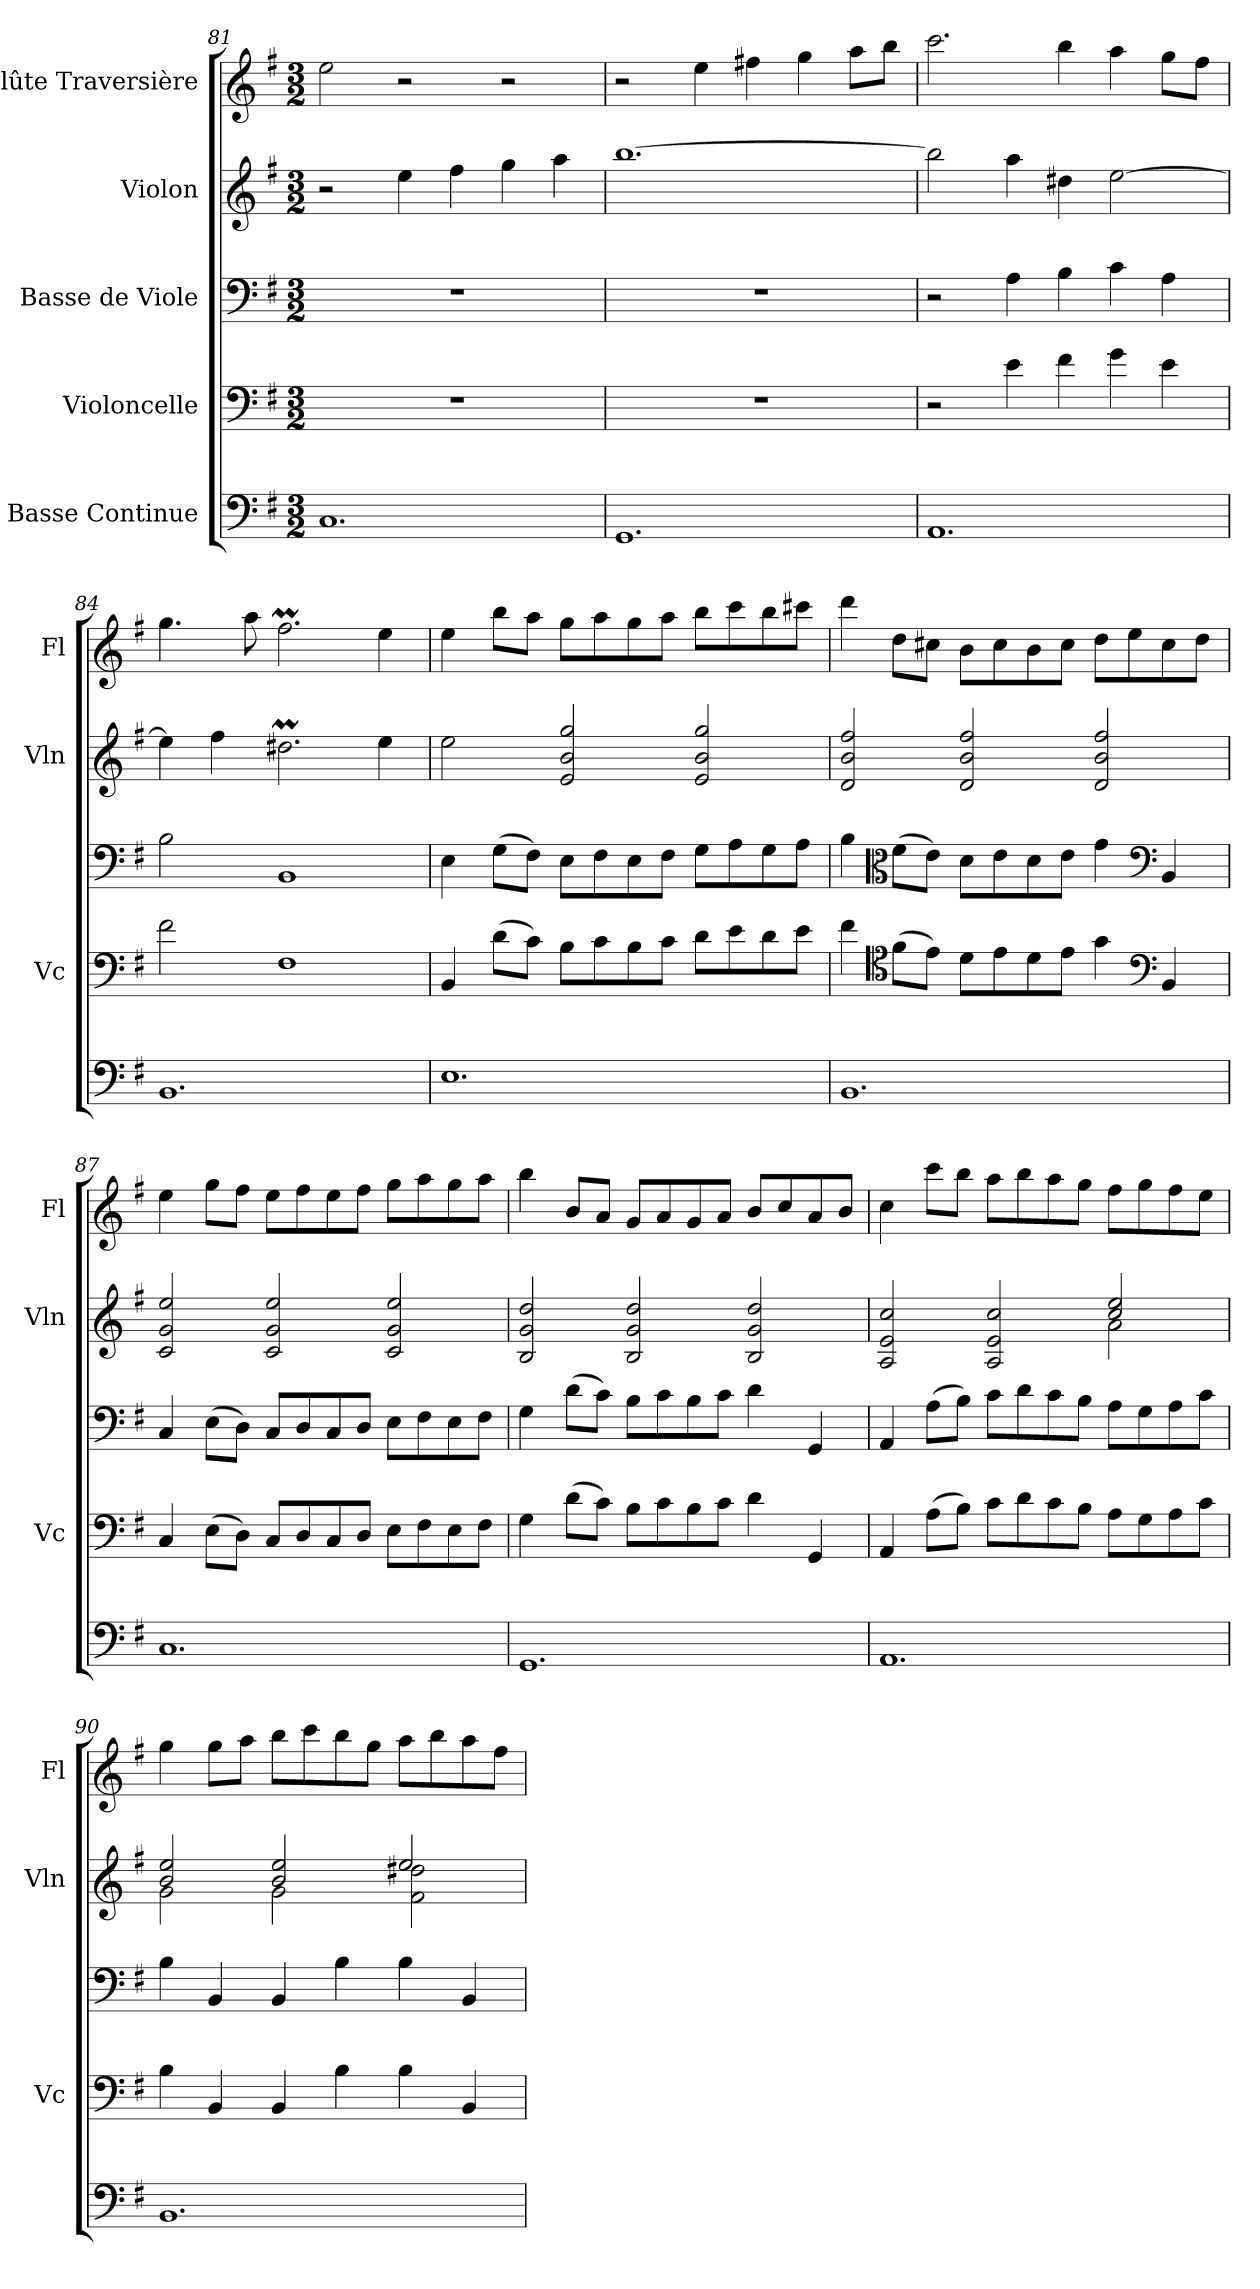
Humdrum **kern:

**kern	**kern	**kern	**kern	**kern
*part5	*part4	*part3	*part2	*part1
*staff5	*staff4	*staff3	*staff2	*staff1
*I"Basse Continue	*I"Violoncelle	*I"Basse de Viole	*I"Violon	*I"Flûte Traversière
*	*I'Vc	*	*I'Vln	*I'Fl
*clefF4	*clefF4	*clefF4	*clefG2	*clefG2
*k[f#]	*k[f#]	*k[f#]	*k[f#]	*k[f#]
*M3/2	*M3/2	*M3/2	*M3/2	*M3/2
=81	=81	=81	=81	=81
1.C	1.r	1.r	2r	2ee\
.	.	.	4ee\	2r
.	.	.	4ff#\	.
.	.	.	4gg\	2r
.	.	.	4aa\	.
!!LO:LB:g=z
=82	=82	=82	=82	=82
1.GG	1.r	1.r	[1.bb	2r
.	.	.	.	4ee\
.	.	.	.	4ff#X\
.	.	.	.	4gg\
.	.	.	.	8aa\L
.	.	.	.	8bb\J
=83	=83	=83	=83	=83
1.AA	2r	2r	2bb\]	2.ccc\
.	4e\	4A\	4aa\	.
.	4f#\	4B\	4dd#X\	4bb\
.	4g\	4c\	[2ee\	4aa\
.	4e\	4A\	.	8gg\L
.	.	.	.	8ff#\J
=84	=84	=84	=84	=84
1.BB	2f#\	2B\	4ee\]	4.gg\
.	.	.	4ff#\	.
.	.	.	.	8aa\
.	1F#	1BB	2.dd#Xm\	2.ff#m\
.	.	.	4ee\	4ee\
=85	=85	=85	=85	=85
1.E	4BB/	4E\	2ee\	4ee\
.	(8d\L	(8G\L	.	8bb\L
.	8c\J)	8F#\J)	.	8aa\J
.	8B\L	8E\L	2e/ 2b/ 2gg/	8gg\L
.	8c\	8F#\	.	8aa\
.	8B\	8E\	.	8gg\
.	8c\J	8F#\J	.	8aa\J
.	8d\L	8G\L	2e/ 2b/ 2gg/	8bb\L
.	8e\	8A\	.	8ccc\
.	8d\	8G\	.	8bb\
.	8e\J	8A\J	.	8ccc#X\J
=86	=86	=86	=86	=86
1.BB	4f#\	4B\	2d/ 2b/ 2ff#/	4ddd\
*	*clefC4	*clefC3	*	*
.	(8f#\L	(8f#\L	.	8dd\L
.	8e\J)	8e\J)	.	8cc#X\J
.	8d\L	8d\L	2d/ 2b/ 2ff#/	8b\L
.	8e\	8e\	.	8cc#\
.	8d\	8d\	.	8b\
.	8e\J	8e\J	.	8cc#\J
.	4g\	4g\	2d/ 2b/ 2ff#/	8dd\L
.	.	.	.	8ee\
*	*clefF4	*clefF4	*	*
.	4BB/	4BB/	.	8cc#\
.	.	.	.	8dd\J
!!LO:PB:g=z
=87	=87	=87	=87	=87
1.C	4C/	4C/	2c/ 2g/ 2ee/	4ee\
.	(8E\L	(8E\L	.	8gg\L
.	8D\J)	8D\J)	.	8ff#\J
.	8C/L	8C/L	2c/ 2g/ 2ee/	8ee\L
.	8D/	8D/	.	8ff#\
.	8C/	8C/	.	8ee\
.	8D/J	8D/J	.	8ff#\J
.	8E\L	8E\L	2c/ 2g/ 2ee/	8gg\L
.	8F#\	8F#\	.	8aa\
.	8E\	8E\	.	8gg\
.	8F#\J	8F#\J	.	8aa\J
=88	=88	=88	=88	=88
1.GG	4G\	4G\	2B/ 2g/ 2dd/	4bb\
.	(8d\L	(8d\L	.	8b/L
.	8c\J)	8c\J)	.	8a/J
.	8B\L	8B\L	2B/ 2g/ 2dd/	8g/L
.	8c\	8c\	.	8a/
.	8B\	8B\	.	8g/
.	8c\J	8c\J	.	8a/J
.	4d\	4d\	2B/ 2g/ 2dd/	8b/L
.	.	.	.	8cc/
.	4GG/	4GG/	.	8a/
.	.	.	.	8b/J
=89	=89	=89	=89	=89
*	*	*	*^	*
1.AA	4AA/	4AA/	2A/ 2e/ 2cc/	1ryy	4cc\
.	(8A\L	(8A\L	.	.	8ccc\L
.	8B\J)	8B\J)	.	.	8bb\J
.	8c\L	8c\L	2A/ 2e/ 2cc/	.	8aa\L
.	8d\	8d\	.	.	8bb\
.	8c\	8c\	.	.	8aa\
.	8B\J	8B\J	.	.	8gg\J
.	8A\L	8A\L	2cc/ 2ee/	2a\	8ff#\L
.	8G\	8G\	.	.	8gg\
.	8A\	8A\	.	.	8ff#\
.	8c\J	8c\J	.	.	8ee\J
=90	=90	=90	=90	=90	=90
1.BB	4B\	4B\	2b/ 2ee/	2g\	4gg\
.	4BB/	4BB/	.	.	8gg\L
.	.	.	.	.	8aa\J
.	4BB/	4BB/	2b/ 2ee/	2g\	8bb\L
.	.	.	.	.	8ccc\
.	4B\	4B\	.	.	8bb\
.	.	.	.	.	8gg\J
.	4B\	4B\	2ee/	2f#\ 2dd#X\	8aa\L
.	.	.	.	.	8bb\
.	4BB/	4BB/	.	.	8aa\
.	.	.	.	.	8ff#\J
*	*	*	*v	*v	*
=	=	=	=	=
*-	*-	*-	*-	*-
